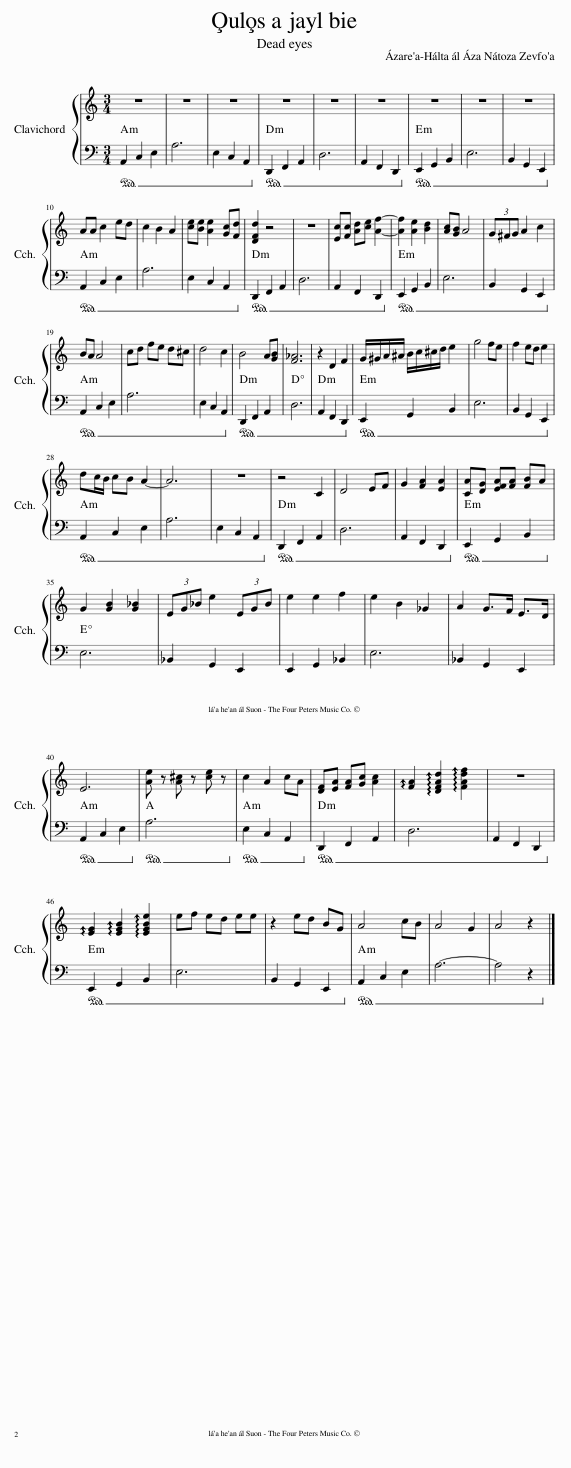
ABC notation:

X:1
%%score { 1 | 2 }
L:1/8
M:3/4
I:linebreak $
K:C
V:1 treble
V:2 bass
V:1
 z6 | z6 | z6 | z6 | z6 | %5
 z6 | z6 | z6 | z6 |$ AA c2 ed | %10
 c2 B2 A2 | [ce][Be] [Ae]2 [Gc][Fd] | [DFd]2 z4 | z6 | [Ec][Fc] [Ad][ce] [Af]2- | %15
 [Af]2 [Ae]2 [Bd]2 | [Ac][GB] A4 | (3G^FG A2 c2 |$ BA A4 | cd fe d^c | %20
 d4 c2 | B4 A[GB] | [F_A]6 | z2 D2 F2 | G/^G/A/^A/ B/c/^c/d/ e2 | %25
 g4 fe | f2 ed e2 |$ dc/B/ cB A2- | A6 | z6 | %30
 z4 C2 | D4 EF | G2 [FA]2 [EA]2 | [CA][DG] [EFA][FA] [FB]A |$ G2 [GB]2 [G_B]2 | %35
 (3EG_B e2 (3EGB | e2 e2 f2 | e2 B2 _G2 | A2 G>F E>D |$ E6 | %40
 [Ae] z [A^c] z [ce] z | c2 A2 cA | [DF][EA] [FA][Gc] [Ac]2 | !arpeggio![FA]2 !arpeggio![DFAd]2 !arpeggio![FAdf]2 | z6 |$ %45
 !arpeggio![EG]2 !arpeggio![EGB]2 !arpeggio![EGBe]2 | ef ed ee | z2 ed BG | A4 cB | A4 G2 | %50
 A4 z2 |] %51
V:2
!ped! A,,2 C,2 E,2 | A,6 | E,2 C,2 A,,2!ped-up! |!ped! D,,2 F,,2 A,,2 | D,6 | %5
 A,,2 F,,2 D,,2!ped-up! |!ped! E,,2 G,,2 B,,2 | E,6 | B,,2 G,,2 E,,2!ped-up! |$!ped! A,,2 C,2 E,2 | %10
 A,6 | E,2 C,2 A,,2!ped-up! |!ped! D,,2 F,,2 A,,2 | D,6 | A,,2 F,,2 D,,2!ped-up! | %15
!ped! E,,2 G,,2 B,,2 | E,6 | B,,2 G,,2 E,,2!ped-up! |$!ped! A,,2 C,2 E,2 | A,6 | %20
 E,2 C,2 A,,2!ped-up! |!ped! D,,2 F,,2 A,,2 | D,6 | A,,2 F,,2 D,,2!ped-up! |!ped! E,,2 G,,2 B,,2 | %25
 E,6 | B,,2 G,,2 E,,2!ped-up! |$!ped! A,,2 C,2 E,2 | A,6 | E,2 C,2 A,,2!ped-up! | %30
!ped! D,,2 F,,2 A,,2 | D,6 | A,,2 F,,2 D,,2!ped-up! |!ped! E,,2 G,,2 B,,2!ped-up! |$ E,6 | %35
 _B,,2 G,,2 E,,2 | E,,2 G,,2 _B,,2 | E,6 | _B,,2 G,,2 E,,2 |$!ped! A,,2 C,2 E,2!ped-up! | %40
!ped! A,6!ped-up! |!ped! E,2 C,2 A,,2!ped-up! |!ped! D,,2 F,,2 A,,2 | D,6 | A,,2 F,,2 D,,2!ped-up! |$ %45
!ped! E,,2 G,,2 B,,2 | E,6 | B,,2 G,,2 E,,2!ped-up! |!ped! A,,2 C,2 E,2 | A,6- | %50
 A,4 z2!ped-up! |] %51
